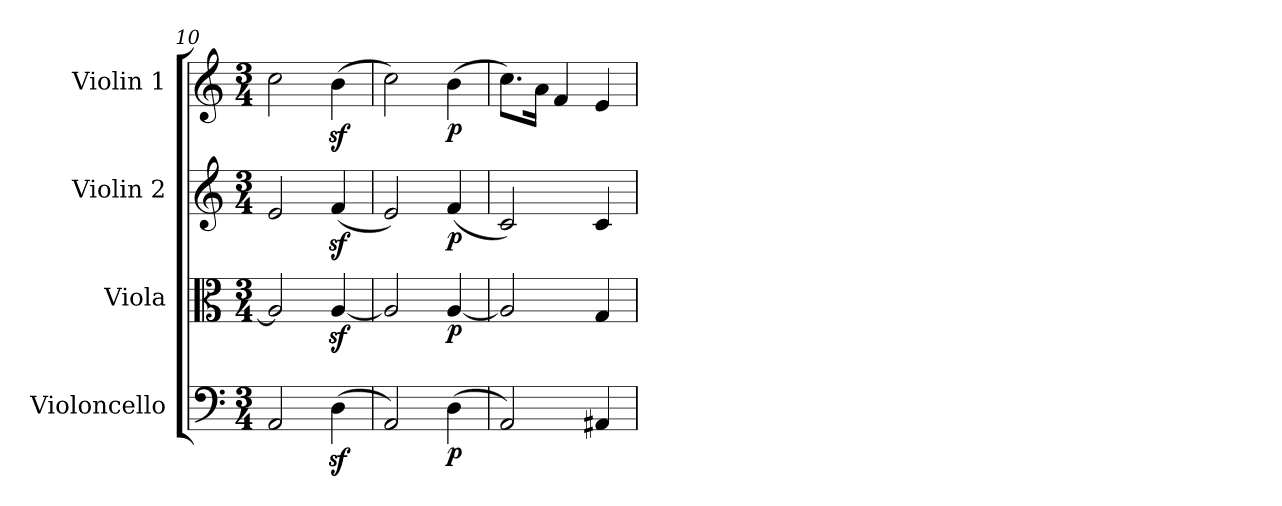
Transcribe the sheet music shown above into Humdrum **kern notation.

**kern	**dynam	**kern	**dynam	**kern	**dynam	**kern	**dynam
*part4	*part4	*part3	*part3	*part2	*part2	*part1	*part1
*staff4	*staff4	*staff3	*staff3	*staff2	*staff2	*staff1	*staff1
*I"Violoncello	*	*I"Viola	*	*I"Violin 2	*	*I"Violin 1	*
*I'Vc	*	*I'Vla	*	*I'Vln	*	*I'Vln	*
*clefF4	*	*clefC3	*	*clefG2	*	*clefG2	*
*k[]	*	*k[]	*	*k[]	*	*k[]	*
*M3/4	*	*M3/4	*	*M3/4	*	*M3/4	*
=10	=10	=10	=10	=10	=10	=10	=10
2AA/	.	2A/]	.	2e/	.	2cc\	.
(4Dz<\	.	[4Az</	.	(4fz</	.	(4bz<\	.
=11	=11	=11	=11	=11	=11	=11	=11
2AA/)	.	2A/]	.	2e/)	.	2cc\)	.
!	!LO:DY:b	!	!LO:DY:b	!	!LO:DY:b	!	!LO:DY:b
(4D\	p	[4A/	p	(4f/	p	(4b\	p
=12	=12	=12	=12	=12	=12	=12	=12
2AA/)	.	2A/]	.	2c/)	.	8.cc\L)	.
.	.	.	.	.	.	16a\Jk	.
.	.	.	.	.	.	4f/	.
4AA#X/	.	4G/	.	4c/	.	4e/	.
=	=	=	=	=	=	=	=
*-	*-	*-	*-	*-	*-	*-	*-
